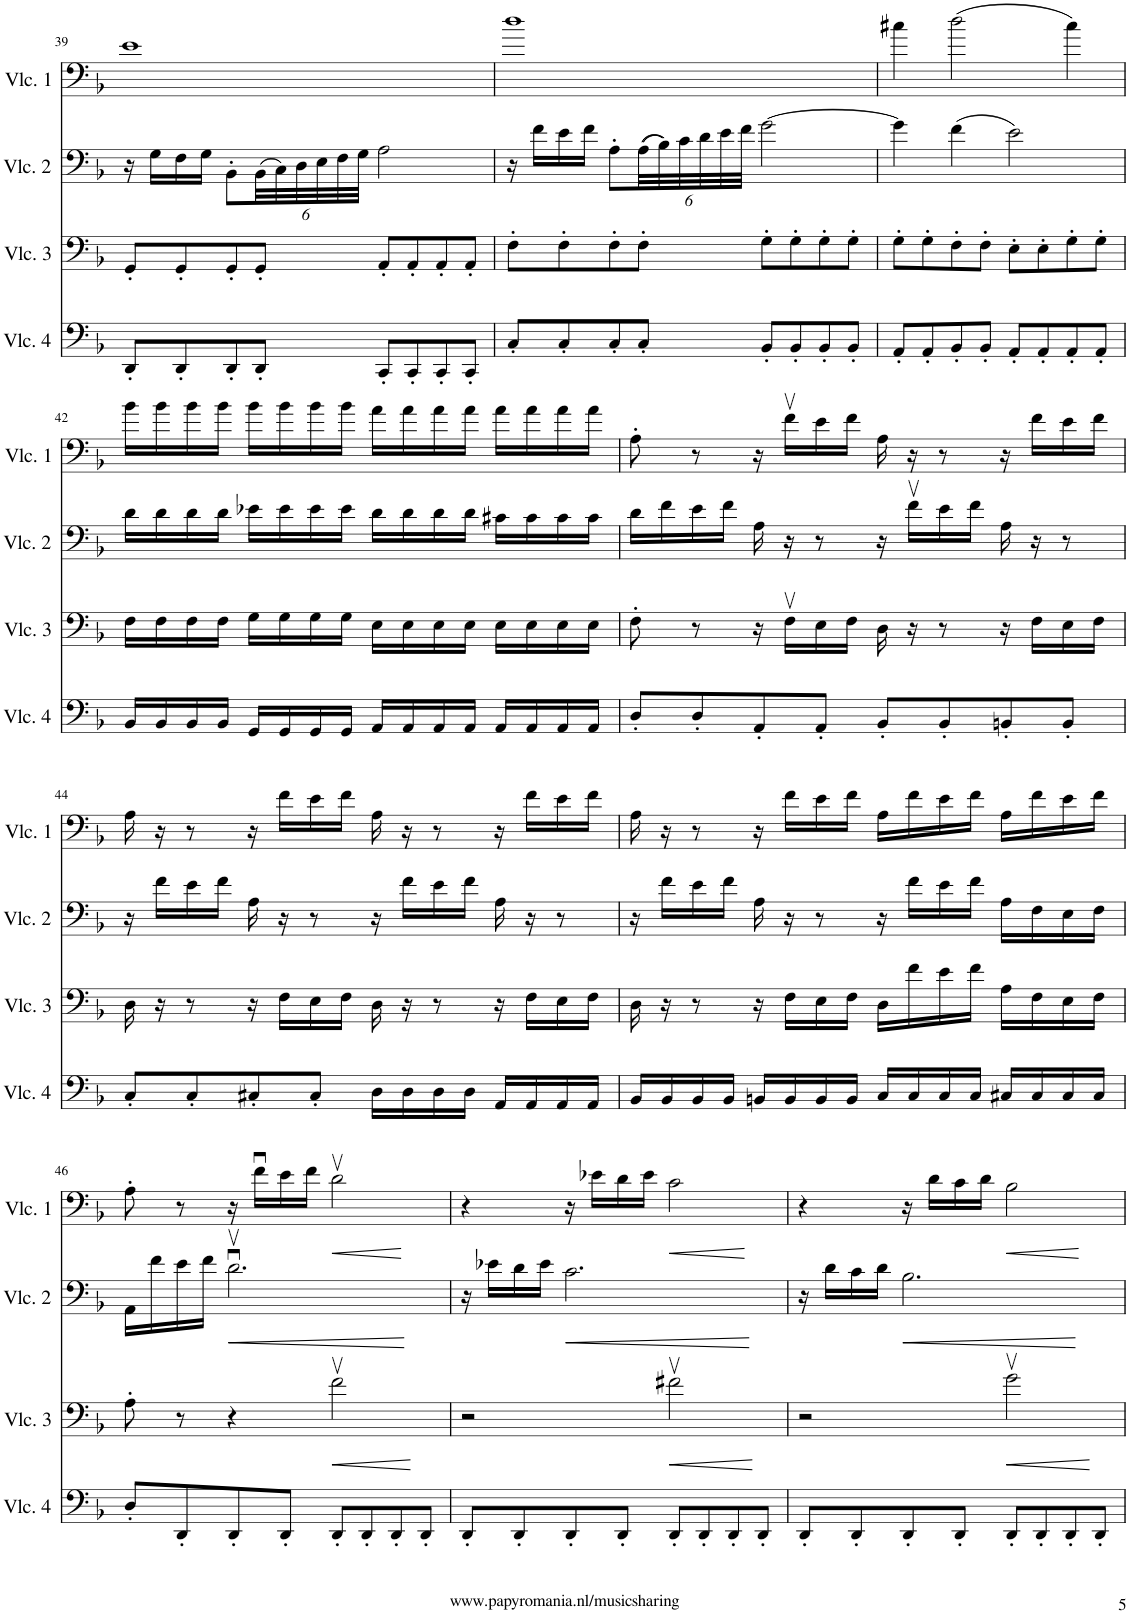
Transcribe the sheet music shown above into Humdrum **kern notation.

**kern	**kern	**dynam	**kern	**dynam	**kern	**dynam
*part4	*part3	*part3	*part2	*part2	*part1	*part1
*staff4	*staff3	*staff3	*staff2	*staff2	*staff1	*staff1
*I"Cello 4	*I"Cello 3	*	*I"Cello 2	*	*I"Cello 1	*
!!LO:PB:g=z
*clefF4	*clefF4	*	*clefF4	*	*clefF4	*
*k[b-]	*k[b-]	*	*k[b-]	*	*k[b-]	*
*M4/4	*M4/4	*	*M4/4	*	*M4/4	*
*met(c)	*met(c)	*	*met(c)	*	*met(c)	*
=39	=39	=39	=39	=39	=39	=39
8DD'/L	8GG'/L	.	16r	.	1e	.
.	.	.	16G\LL	.	.	.
8DD'/	8GG'/	.	16F\	.	.	.
.	.	.	16G\JJ	.	.	.
8DD'/	8GG'/	.	8BB-'\L	.	.	.
*	*	*	*Xbrackettup	*	*	*
8DD'/J	8GG'/J	.	(48BB-\LL	.	.	.
.	.	.	48C\)	.	.	.
.	.	.	48D\	.	.	.
.	.	.	48E\	.	.	.
.	.	.	48F\	.	.	.
.	.	.	48G\JJJ	.	.	.
8CC'/L	8AA'/L	.	2A\	.	.	.
8CC'/	8AA'/	.	.	.	.	.
8CC'/	8AA'/	.	.	.	.	.
8CC'/J	8AA'/J	.	.	.	.	.
=40	=40	=40	=40	=40	=40	=40
8C'/L	8F'\L	.	16r	.	1dd	.
.	.	.	16f\LL	.	.	.
8C'/	8F'\	.	16e\	.	.	.
.	.	.	16f\JJ	.	.	.
8C'/	8F'\	.	8A'\L	.	.	.
8C'/J	8F'\J	.	((48A\LL	.	.	.
.	.	.	48B-\))	.	.	.
.	.	.	48c\	.	.	.
.	.	.	48d\	.	.	.
.	.	.	48e\	.	.	.
.	.	.	48f\JJJ	.	.	.
8BB-'/L	8G'\L	.	[2g\	.	.	.
8BB-'/	8G'\	.	.	.	.	.
8BB-'/	8G'\	.	.	.	.	.
8BB-'/J	8G'\J	.	.	.	.	.
=41	=41	=41	=41	=41	=41	=41
8AA'/L	8G'\L	.	4g\]	.	4cc#X\	.
8AA'/	8G'\	.	.	.	.	.
8BB-'/	8F'\	.	(4f\	.	(2dd\	.
8BB-'/J	8F'\J	.	.	.	.	.
8AA'/L	8E'\L	.	2e\)	.	.	.
8AA'/	8E'\	.	.	.	.	.
8AA'/	8G'\	.	.	.	4cc#\)	.
8AA'/J	8G'\J	.	.	.	.	.
!!LO:LB:g=z
=42	=42	=42	=42	=42	=42	=42
16BB-/LL	16F\LL	.	16d\LL	.	16b-\LL	.
16BB-/	16F\	.	16d\	.	16b-\	.
16BB-/	16F\	.	16d\	.	16b-\	.
16BB-/JJ	16F\JJ	.	16d\JJ	.	16b-\JJ	.
16GG/LL	16G\LL	.	16e-X\LL	.	16b-\LL	.
16GG/	16G\	.	16e-\	.	16b-\	.
16GG/	16G\	.	16e-\	.	16b-\	.
16GG/JJ	16G\JJ	.	16e-\JJ	.	16b-\JJ	.
16AA/LL	16E\LL	.	16d\LL	.	16a\LL	.
16AA/	16E\	.	16d\	.	16a\	.
16AA/	16E\	.	16d\	.	16a\	.
16AA/JJ	16E\JJ	.	16d\JJ	.	16a\JJ	.
16AA/LL	16E\LL	.	16c#X\LL	.	16a\LL	.
16AA/	16E\	.	16c#\	.	16a\	.
16AA/	16E\	.	16c#\	.	16a\	.
16AA/JJ	16E\JJ	.	16c#\JJ	.	16a\JJ	.
=43	=43	=43	=43	=43	=43	=43
8D'/L	8F'\	.	16d\LL	.	8A'\	.
.	.	.	16f\	.	.	.
8D'/	8r	.	16e\	.	8r	.
.	.	.	16f\JJ	.	.	.
8AA'/	16r	.	16A\	.	16r	.
.	16Fv\LL	.	16r	.	16fv\LL	.
8AA'/J	16E\	.	8r	.	16e\	.
.	16F\JJ	.	.	.	16f\JJ	.
8BB-'/L	16D\	.	16r	.	16A\	.
.	16r	.	16fv\LL	.	16r	.
8BB-'/	8r	.	16e\	.	8r	.
.	.	.	16f\JJ	.	.	.
8BBn'/	16r	.	16A\	.	16r	.
.	16F\LL	.	16r	.	16f\LL	.
8BB'/J	16E\	.	8r	.	16e\	.
.	16F\JJ	.	.	.	16f\JJ	.
!!LO:LB:g=z
=44	=44	=44	=44	=44	=44	=44
8C'/L	16D\	.	16r	.	16A\	.
.	16r	.	16f\LL	.	16r	.
8C'/	8r	.	16e\	.	8r	.
.	.	.	16f\JJ	.	.	.
8C#X'/	16r	.	16A\	.	16r	.
.	16F\LL	.	16r	.	16f\LL	.
8C#'/J	16E\	.	8r	.	16e\	.
.	16F\JJ	.	.	.	16f\JJ	.
16D\LL	16D\	.	16r	.	16A\	.
16D\	16r	.	16f\LL	.	16r	.
16D\	8r	.	16e\	.	8r	.
16D\JJ	.	.	16f\JJ	.	.	.
16AA/LL	16r	.	16A\	.	16r	.
16AA/	16F\LL	.	16r	.	16f\LL	.
16AA/	16E\	.	8r	.	16e\	.
16AA/JJ	16F\JJ	.	.	.	16f\JJ	.
=45	=45	=45	=45	=45	=45	=45
16BB-/LL	16D\	.	16r	.	16A\	.
16BB-/	16r	.	16f\LL	.	16r	.
16BB-/	8r	.	16e\	.	8r	.
16BB-/JJ	.	.	16f\JJ	.	.	.
16BBn/LL	16r	.	16A\	.	16r	.
16BB/	16F\LL	.	16r	.	16f\LL	.
16BB/	16E\	.	8r	.	16e\	.
16BB/JJ	16F\JJ	.	.	.	16f\JJ	.
16C/LL	16D\LL	.	16r	.	16A\LL	.
16C/	16f\	.	16f\LL	.	16f\	.
16C/	16e\	.	16e\	.	16e\	.
16C/JJ	16f\JJ	.	16f\JJ	.	16f\JJ	.
16C#X/LL	16A\LL	.	16A\LL	.	16A\LL	.
16C#/	16F\	.	16F\	.	16f\	.
16C#/	16E\	.	16E\	.	16e\	.
16C#/JJ	16F\JJ	.	16F\JJ	.	16f\JJ	.
!!LO:LB:g=z
=46	=46	=46	=46	=46	=46	=46
8D'/L	8A'\	.	16AA\LL	.	8A'\	.
.	.	.	16f\	.	.	.
8DD'/	8r	.	16e\	.	8r	.
.	.	.	16f\JJ	.	.	.
!	!	!	!	!LO:HP:b	!	!
8DD'/	4r	.	2.duv\	<	16r	.
.	.	.	.	.	16fu\LL	.
8DD'/J	.	.	.	.	16e\	.
.	.	.	.	.	16f\JJ	.
!	!	!LO:HP:b	!	!	!	!LO:HP:b
8DD'/L	2fv\	<	.	.	2dv\	<
8DD'/	.	.	.	.	.	.
8DD'/	.	.	.	.	.	.
8DD'/J	.	.	.	.	.	.
.	.	[	.	[	.	[
=47	=47	=47	=47	=47	=47	=47
8DD'/L	2r	.	16r	.	4r	.
.	.	.	16e-X\LL	.	.	.
8DD'/	.	.	16d\	.	.	.
.	.	.	16e-\JJ	.	.	.
!	!	!	!	!LO:HP:b	!	!
8DD'/	.	.	2.c\	<	16r	.
.	.	.	.	.	16e-X\LL	.
8DD'/J	.	.	.	.	16d\	.
.	.	.	.	.	16e-\JJ	.
!	!	!LO:HP:b	!	!	!	!LO:HP:b
8DD'/L	2f#Xv\	<	.	.	2c\	<
8DD'/	.	.	.	.	.	.
8DD'/	.	.	.	.	.	.
8DD'/J	.	.	.	.	.	.
.	.	[	.	[	.	[
=48	=48	=48	=48	=48	=48	=48
8DD'/L	2r	.	16r	.	4r	.
.	.	.	16d\LL	.	.	.
8DD'/	.	.	16c\	.	.	.
.	.	.	16d\JJ	.	.	.
!	!	!	!	!LO:HP:b	!	!
8DD'/	.	.	2.B-\	<	16r	.
.	.	.	.	.	16d\LL	.
8DD'/J	.	.	.	.	16c\	.
.	.	.	.	.	16d\JJ	.
!	!	!LO:HP:b	!	!	!	!LO:HP:b
8DD'/L	2gv\	<	.	.	2B-\	<
8DD'/	.	.	.	.	.	.
8DD'/	.	.	.	.	.	.
8DD'/J	.	.	.	.	.	.
.	.	[	.	[	.	[
=	=	=	=	=	=	=
*-	*-	*-	*-	*-	*-	*-
